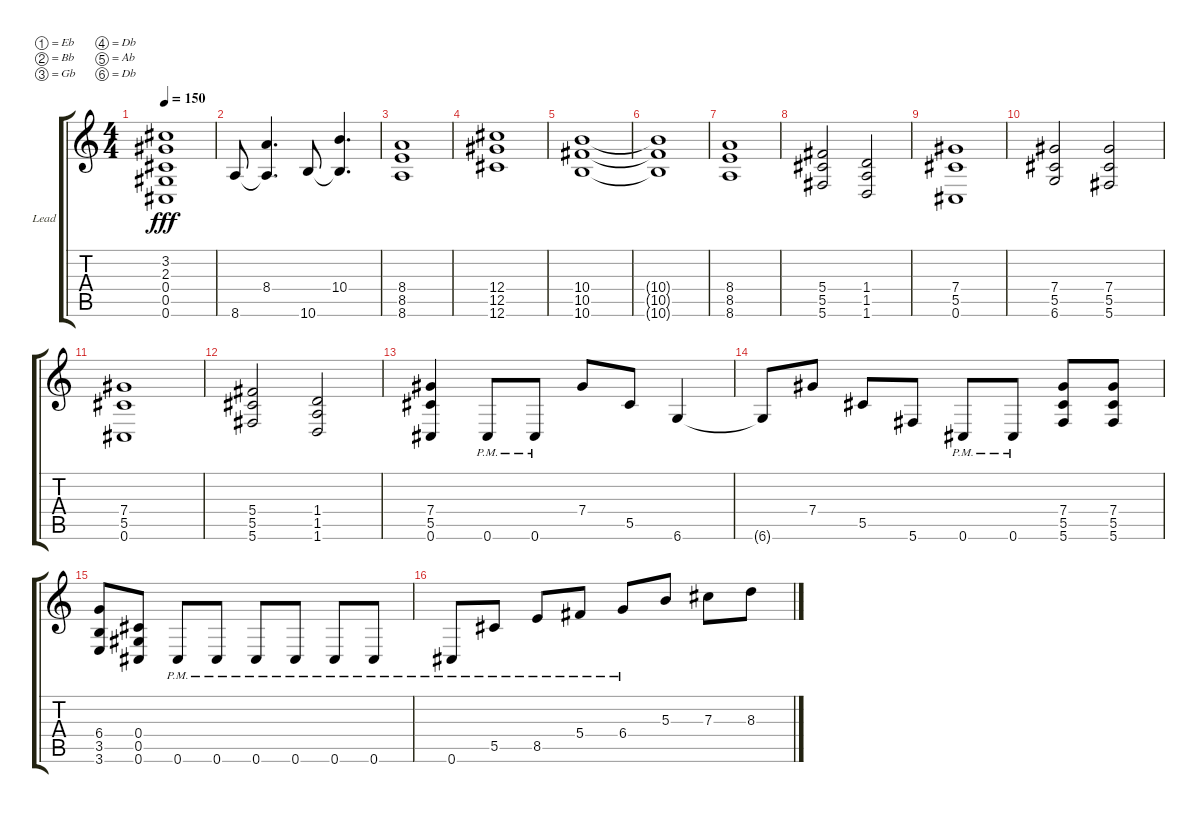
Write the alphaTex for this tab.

\bracketExtendMode groupsimilarinstruments
\firstSystemTrackNameOrientation horizontal
\otherSystemsTrackNameOrientation horizontal
\track ("Adam" "Lead") {instrument distortionguitar}
\staff {score tabs}
\tuning (Eb4 Bb3 Gb3 Db3 Ab2 Db2)
\ts (4 4)
\tempo 150
\clef g2
\ks c
(0.6 0.5 0.4 2.3 3.2).1{dy fff} |
8.6.8 (8.4 8.6{t}).4{d} 10.6.8 (10.4 10.6{t}).4{d} |
(8.6 8.4 8.5).1 |
(12.4 12.5 12.6).1 |
(10.6 10.5 10.4).1 |
(10.6{t} 10.5{t} 10.4{t}).1 |
(8.6 8.5 8.4).1 |
(5.5 5.6 5.4).2 (1.6 1.5 1.4).2 |
(5.5 7.4 0.6).1 |
(6.6 5.5 7.4).2 (5.6 5.5 7.4).2 |
(0.6 5.5 7.4).1 |
(5.6 5.5 5.4).2 (1.4 1.5 1.6).2 |
(0.6 5.5 7.4).4 0.6{pm}.8 0.6{pm}.8 7.4.8 5.5.8 6.6.4 |
6.6{t}.8 7.4.8 5.5.8 5.6.8 0.6{pm}.8 0.6{pm}.8 (5.6 5.5 7.4).8 (5.6 5.5 7.4).8 |
(3.6 3.5 6.4).8 (0.6 0.4 0.5).8 0.6{pm}.8 0.6{pm}.8 0.6{pm}.8 0.6{pm}.8 0.6{pm}.8 0.6{pm}.8 |
0.6{pm}.8 5.5{pm}.8 8.5{pm}.8 5.4{pm}.8 6.4{pm}.8 5.3.8 7.3.8 8.3.8
